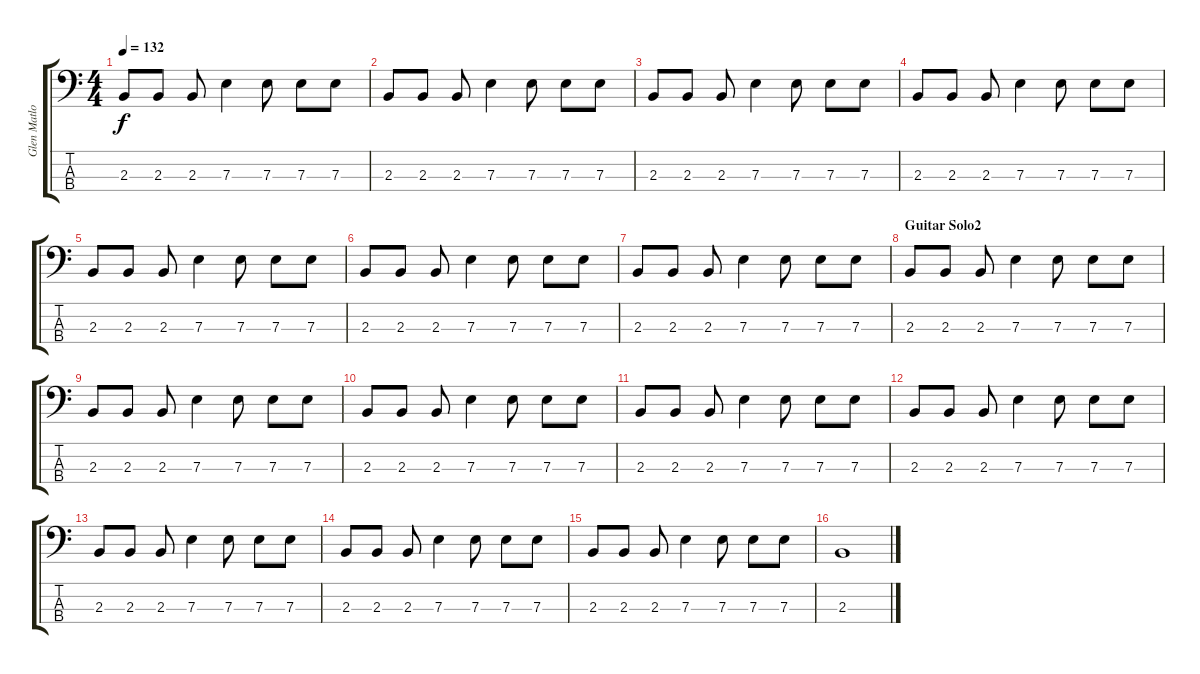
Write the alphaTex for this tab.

\track ("Glen Matlock" "Glen Matlo") {instrument electricbasspick}
\staff {score tabs}
\tuning (G2 D2 A1 E1) {hide}
\ts (4 4)
\tempo 132
\clef f4
\ks c
2.3.8{dy f} 2.3.8 2.3.8 7.3.4 7.3.8 7.3.8 7.3.8 |
2.3.8 2.3.8 2.3.8 7.3.4 7.3.8 7.3.8 7.3.8 |
2.3.8 2.3.8 2.3.8 7.3.4 7.3.8 7.3.8 7.3.8 |
2.3.8 2.3.8 2.3.8 7.3.4 7.3.8 7.3.8 7.3.8 |
2.3.8 2.3.8 2.3.8 7.3.4 7.3.8 7.3.8 7.3.8 |
2.3.8 2.3.8 2.3.8 7.3.4 7.3.8 7.3.8 7.3.8 |
2.3.8 2.3.8 2.3.8 7.3.4 7.3.8 7.3.8 7.3.8 |
\section ("" "Guitar Solo2")
2.3.8 2.3.8 2.3.8 7.3.4 7.3.8 7.3.8 7.3.8 |
2.3.8 2.3.8 2.3.8 7.3.4 7.3.8 7.3.8 7.3.8 |
2.3.8 2.3.8 2.3.8 7.3.4 7.3.8 7.3.8 7.3.8 |
2.3.8 2.3.8 2.3.8 7.3.4 7.3.8 7.3.8 7.3.8 |
2.3.8 2.3.8 2.3.8 7.3.4 7.3.8 7.3.8 7.3.8 |
2.3.8 2.3.8 2.3.8 7.3.4 7.3.8 7.3.8 7.3.8 |
2.3.8 2.3.8 2.3.8 7.3.4 7.3.8 7.3.8 7.3.8 |
2.3.8 2.3.8 2.3.8 7.3.4 7.3.8 7.3.8 7.3.8 |
2.3.1
